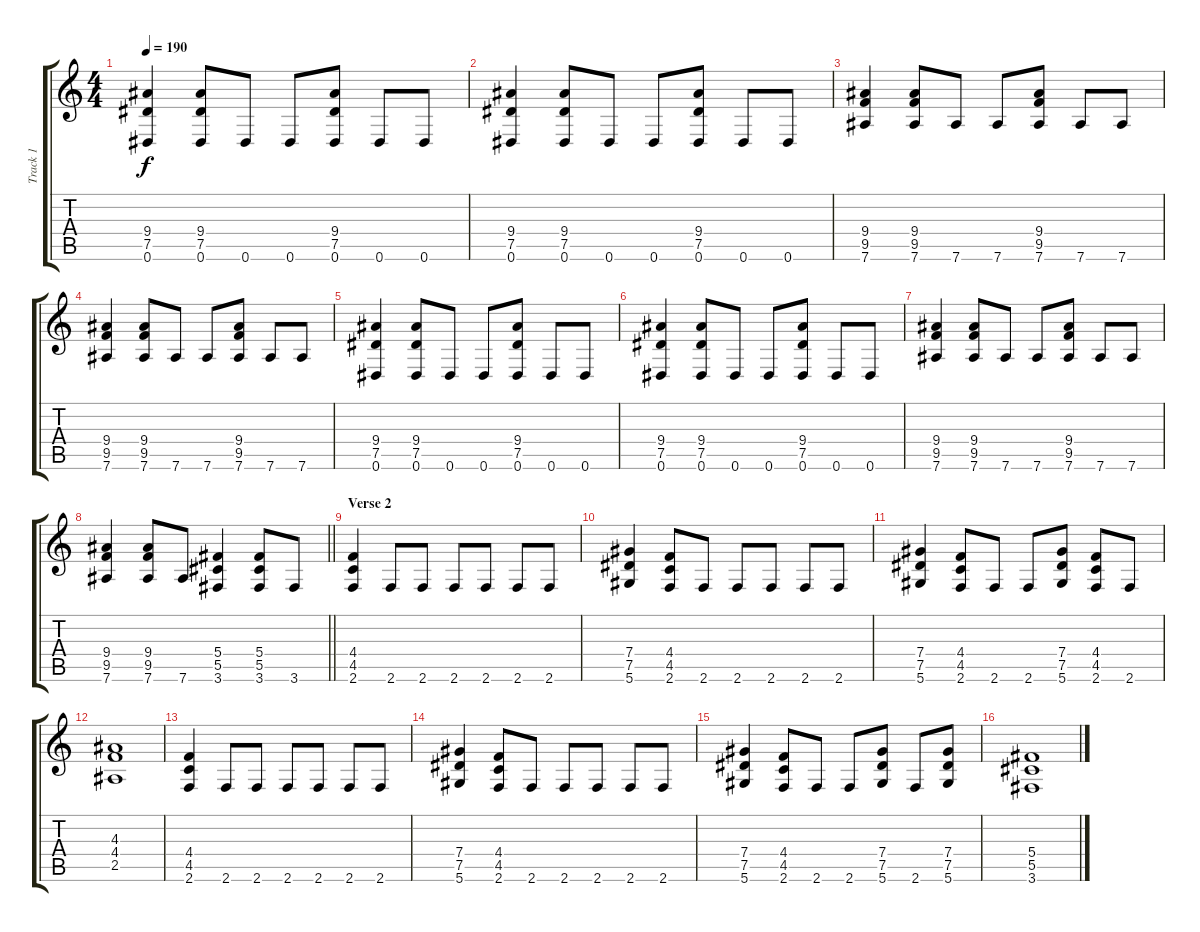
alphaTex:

\track ("Track 1" "Track 1") {instrument distortionguitar}
\staff {score tabs}
\tuning (Eb4 Bb3 Gb3 Db3 Ab2 Eb2) {hide}
\ts (4 4)
\tempo 190
\clef g2
\ks c
(9.4 7.5 0.6).4{dy f} (9.4 7.5 0.6).8 0.6.8 0.6.8 (9.4 7.5 0.6).8 0.6.8 0.6.8 |
(9.4 7.5 0.6).4 (9.4 7.5 0.6).8 0.6.8 0.6.8 (9.4 7.5 0.6).8 0.6.8 0.6.8 |
(9.4 9.5 7.6).4 (9.4 9.5 7.6).8 7.6.8 7.6.8 (9.4 9.5 7.6).8 7.6.8 7.6.8 |
(9.4 9.5 7.6).4 (9.4 9.5 7.6).8 7.6.8 7.6.8 (9.4 9.5 7.6).8 7.6.8 7.6.8 |
(9.4 7.5 0.6).4 (9.4 7.5 0.6).8 0.6.8 0.6.8 (9.4 7.5 0.6).8 0.6.8 0.6.8 |
(9.4 7.5 0.6).4 (9.4 7.5 0.6).8 0.6.8 0.6.8 (9.4 7.5 0.6).8 0.6.8 0.6.8 |
(9.4 9.5 7.6).4 (9.4 9.5 7.6).8 7.6.8 7.6.8 (9.4 9.5 7.6).8 7.6.8 7.6.8 |
\barLineRight lightlight
(9.4 9.5 7.6).4 (9.4 9.5 7.6).8 7.6.8 (5.4 5.5 3.6).4 (5.4 5.5 3.6).8 3.6.8 |
\section ("" "Verse 2")
(4.4 4.5 2.6).4 2.6.8 2.6.8 2.6.8 2.6.8 2.6.8 2.6.8 |
(7.4 7.5 5.6).4 (4.4 4.5 2.6).8 2.6.8 2.6.8 2.6.8 2.6.8 2.6.8 |
(7.4 7.5 5.6).4 (4.4 4.5 2.6).8 2.6.8 2.6.8 (7.4 7.5 5.6).8 (4.4 4.5 2.6).8 2.6.8 |
(4.3 4.4 2.5).1 |
(4.4 4.5 2.6).4 2.6.8 2.6.8 2.6.8 2.6.8 2.6.8 2.6.8 |
(7.4 7.5 5.6).4 (4.4 4.5 2.6).8 2.6.8 2.6.8 2.6.8 2.6.8 2.6.8 |
(7.4 7.5 5.6).4 (4.4 4.5 2.6).8 2.6.8 2.6.8 (7.4 7.5 5.6).8 2.6.8 (7.4 7.5 5.6).8 |
(5.4 5.5 3.6).1
